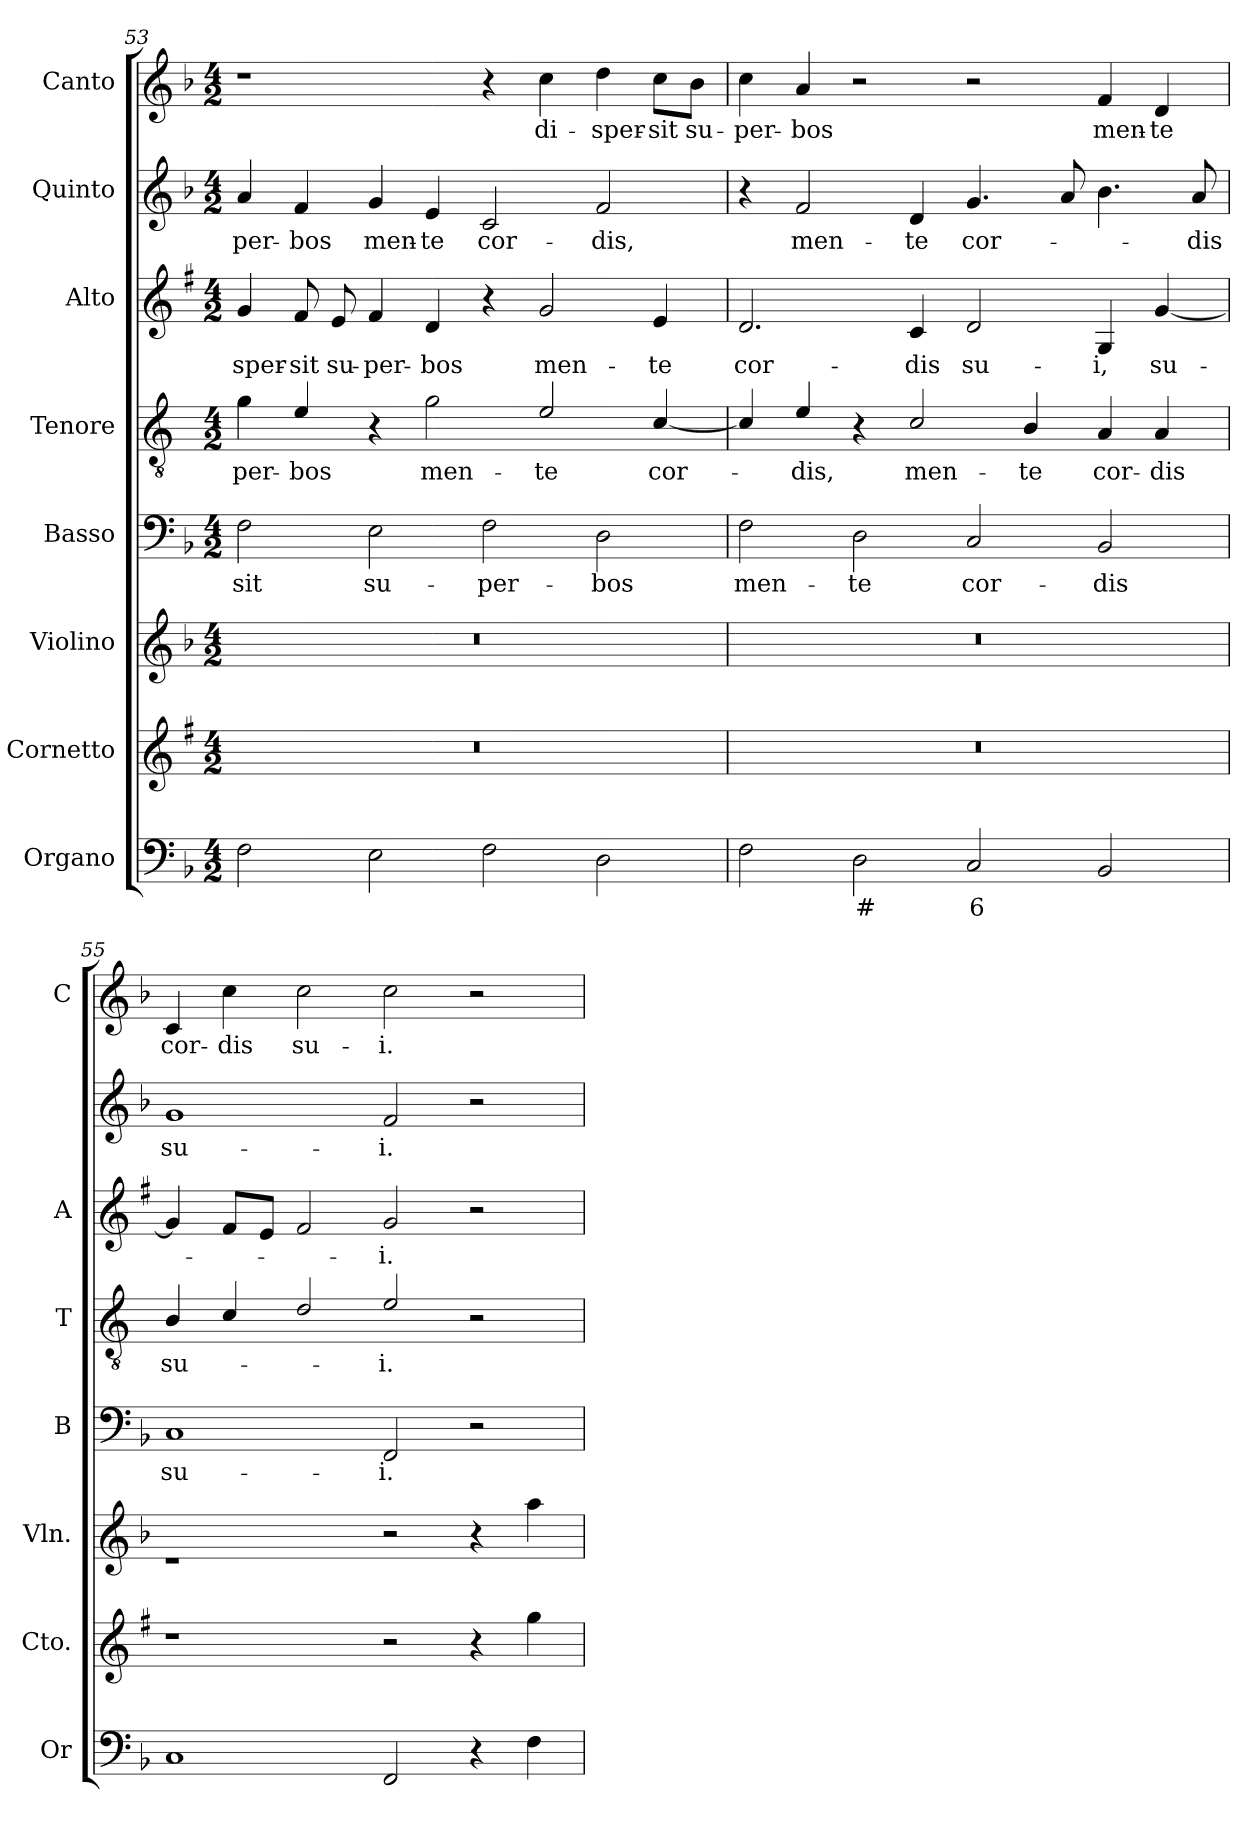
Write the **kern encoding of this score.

**kern	**text	**kern	**kern	**kern	**text	**kern	**text	**kern	**text	**kern	**text	**kern	**text
*part8	*part8	*part7	*part6	*part5	*part5	*part4	*part4	*part3	*part3	*part2	*part2	*part1	*part1
*staff8	*staff8	*staff7	*staff6	*staff5	*staff5	*staff4	*staff4	*staff3	*staff3	*staff2	*staff2	*staff1	*staff1
*I"Organo	*	*I"Cornetto	*I"Violino	*I"Basso	*	*I"Tenore	*	*I"Alto	*	*I"Quinto	*	*I"Canto	*
*I'Or	*	*I'Cto.	*I'Vln.	*I'B	*	*I'T	*	*I'A	*	*	*	*I'C	*
*clefF4	*	*clefG2	*clefG2	*clefF4	*	*clefGv2	*	*clefG2	*	*clefG2	*	*clefG2	*
*	*	*ITrd1c2	*	*	*	*ITrd4c7	*	*ITrd1c2	*	*	*	*	*
*k[b-]	*	*k[b-]	*k[b-]	*k[b-]	*	*k[b-]	*	*k[b-]	*	*k[b-]	*	*k[b-]	*
*F:	*	*F:	*F:	*F:	*	*F:	*	*F:	*	*F:	*	*F:	*
*M4/2	*	*M4/2	*M4/2	*M4/2	*	*M4/2	*	*M4/2	*	*M4/2	*	*M4/2	*
=53	=53	=53	=53	=53	=53	=53	=53	=53	=53	=53	=53	=53	=53
!	!	!	!	!	!LO:LY:b	!	!LO:LY:b	!	!LO:LY:b	!	!LO:LY:b	!	!
2F\	.	0r	0r	2F\	-sit	4c\	-per-	4f/	-sper-	4a/	-per-	1r	.
!	!	!	!	!	!	!	!LO:LY:b	!	!LO:LY:b	!	!LO:LY:b	!	!
.	.	.	.	.	.	4A/	-bos	8e/	-sit	4f/	-bos	.	.
!	!	!	!	!	!	!	!	!	!LO:LY:b	!	!	!	!
.	.	.	.	.	.	.	.	8d/	su-	.	.	.	.
!	!	!	!	!	!LO:LY:b	!	!	!	!LO:LY:b	!	!LO:LY:b	!	!
2E\	.	.	.	2E\	su-	4r	.	4e/	-per-	4g/	men-	.	.
!	!	!	!	!	!	!	!LO:LY:b	!	!LO:LY:b	!	!LO:LY:b	!	!
.	.	.	.	.	.	2c\	men-	4c/	-bos	4e/	-te	.	.
!	!	!	!	!	!LO:LY:b	!	!	!	!	!	!LO:LY:b	!	!
2F\	.	.	.	2F\	-per-	.	.	4r	.	2c/	cor-	4r	.
!	!	!	!	!	!	!	!LO:LY:b	!	!LO:LY:b	!	!	!	!LO:LY:b
.	.	.	.	.	.	2A/	-te	2f/	men-	.	.	4cc\	di-
!	!	!	!	!	!LO:LY:b	!	!	!	!	!	!LO:LY:b	!	!LO:LY:b
2D\	.	.	.	2D\	-bos	.	.	.	.	2f/	-dis,	4dd\	-sper-
!	!	!	!	!	!	!	!LO:LY:b	!	!LO:LY:b	!	!	!	!LO:LY:b
.	.	.	.	.	.	[4F/	cor-	4d/	-te	.	.	8cc\L	-sit
!	!	!	!	!	!	!	!	!	!	!	!	!	!LO:LY:b
.	.	.	.	.	.	.	.	.	.	.	.	8b-\J	su-
=54	=54	=54	=54	=54	=54	=54	=54	=54	=54	=54	=54	=54	=54
!	!	!	!	!	!LO:LY:b	!	!	!	!LO:LY:b	!	!	!	!LO:LY:b
2F\	.	0r	0r	2F\	men-	4F/]	.	2.c/	cor-	4r	.	4cc\	-per-
!	!	!	!	!	!	!	!LO:LY:b	!	!	!	!LO:LY:b	!	!LO:LY:b
.	.	.	.	.	.	4A/	-dis,	.	.	2f/	men-	4a/	-bos
!	!LO:LY:b	!	!	!	!LO:LY:b	!	!	!	!	!	!	!	!
2D\	#	.	.	2D\	-te	4r	.	.	.	.	.	2r	.
!	!	!	!	!	!	!	!LO:LY:b	!	!LO:LY:b	!	!LO:LY:b	!	!
.	.	.	.	.	.	2F/	men-	4B-/	-dis	4d/	-te	.	.
!	!LO:LY:b	!	!	!	!LO:LY:b	!	!	!	!LO:LY:b	!	!LO:LY:b	!	!
2C/	6	.	.	2C/	cor-	.	.	2c/	su-	4.g/	cor-	2r	.
!	!	!	!	!	!	!	!LO:LY:b	!	!	!	!	!	!
.	.	.	.	.	.	4E/	-te	.	.	.	.	.	.
.	.	.	.	.	.	.	.	.	.	8a/	.	.	.
!	!	!	!	!	!LO:LY:b	!	!LO:LY:b	!	!LO:LY:b	!	!	!	!LO:LY:b
2BB-/	.	.	.	2BB-/	-dis	4D/	cor-	4F/	-i,	4.b-\	.	4f/	men-
!	!	!	!	!	!	!	!LO:LY:b	!	!LO:LY:b	!	!	!	!LO:LY:b
.	.	.	.	.	.	4D/	-dis	[4f/	su-	.	.	4d/	-te
!	!	!	!	!	!	!	!	!	!	!	!LO:LY:b	!	!
.	.	.	.	.	.	.	.	.	.	8a/	-dis	.	.
=55	=55	=55	=55	=55	=55	=55	=55	=55	=55	=55	=55	=55	=55
!	!	!	!	!	!LO:LY:b	!	!LO:LY:b	!	!	!	!LO:LY:b	!	!LO:LY:b
1C	.	1r	1rf	1C	su-	4E/	su-	4f/]	.	1g	su-	4c/	cor-
!	!	!	!	!	!	!	!	!	!	!	!	!	!LO:LY:b
.	.	.	.	.	.	4F/	.	8e/L	.	.	.	4cc\	-dis
.	.	.	.	.	.	.	.	8d/J	.	.	.	.	.
!	!	!	!	!	!	!	!	!	!	!	!	!	!LO:LY:b
.	.	.	.	.	.	2G/	.	2e/	.	.	.	2cc\	su-
!	!	!	!	!	!LO:LY:b	!	!LO:LY:b	!	!LO:LY:b	!	!LO:LY:b	!	!LO:LY:b
2FF/	.	2r	2r	2FF/	-i.	2A/	-i.	2f/	-i.	2f/	-i.	2cc\	-i.
4r	.	4r	4r	2r	.	2r	.	2r	.	2r	.	2r	.
4F\	.	4ff\	4aa\	.	.	.	.	.	.	.	.	.	.
=	=	=	=	=	=	=	=	=	=	=	=	=	=
*-	*-	*-	*-	*-	*-	*-	*-	*-	*-	*-	*-	*-	*-
